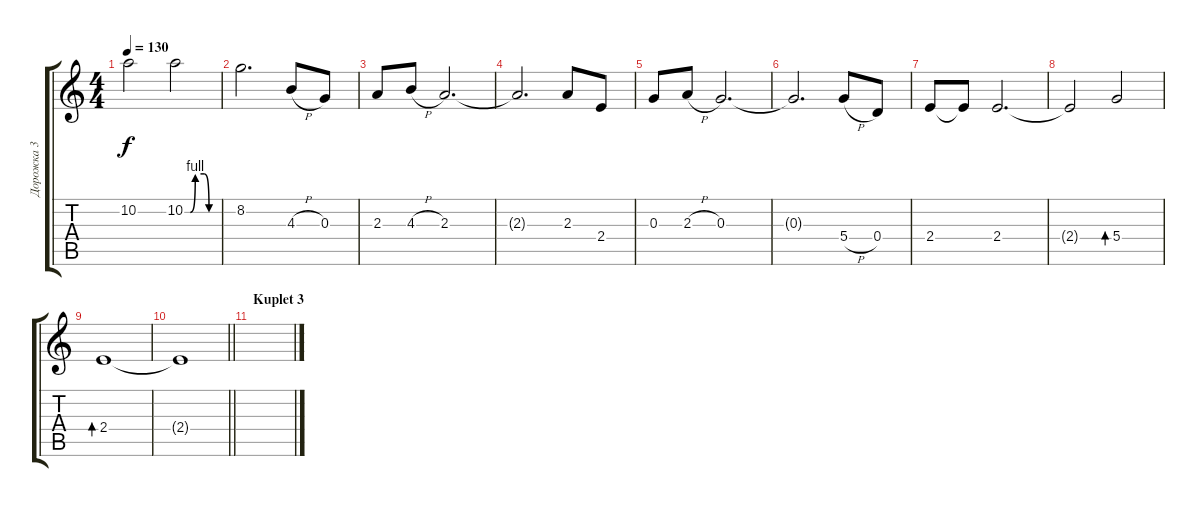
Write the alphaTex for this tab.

\track ("Дорожка 3" "Дорожка 3") {instrument acousticguitarsteel}
\staff {score tabs}
\tuning (E4 B3 G3 D3 A2 E2) {hide}
\ts (4 4)
\tempo 130
\clef g2
\ks c
10.2{t}.2{dy f} 10.2{be (custom 0 0 10 0 19 4 35 4 44 0 60 0)}.2 |
8.2.2{d} 4.3{h}.8 0.3.8 |
2.3.8 4.3{h}.8 2.3.2{d} |
2.3{t}.2{d} 2.3.8 2.4.8 |
0.3.8 2.3{h}.8 0.3.2{d} |
0.3{t}.2{d} 5.4{h}.8 0.4.8 |
2.4.8 2.4{t}.8 2.4.2{d} |
2.4{t}.2 5.4.2{bd 60} |
2.4.1{bd 60} |
\barLineRight lightlight
2.4{t}.1 |
\section ("" "Kuplet 3")
